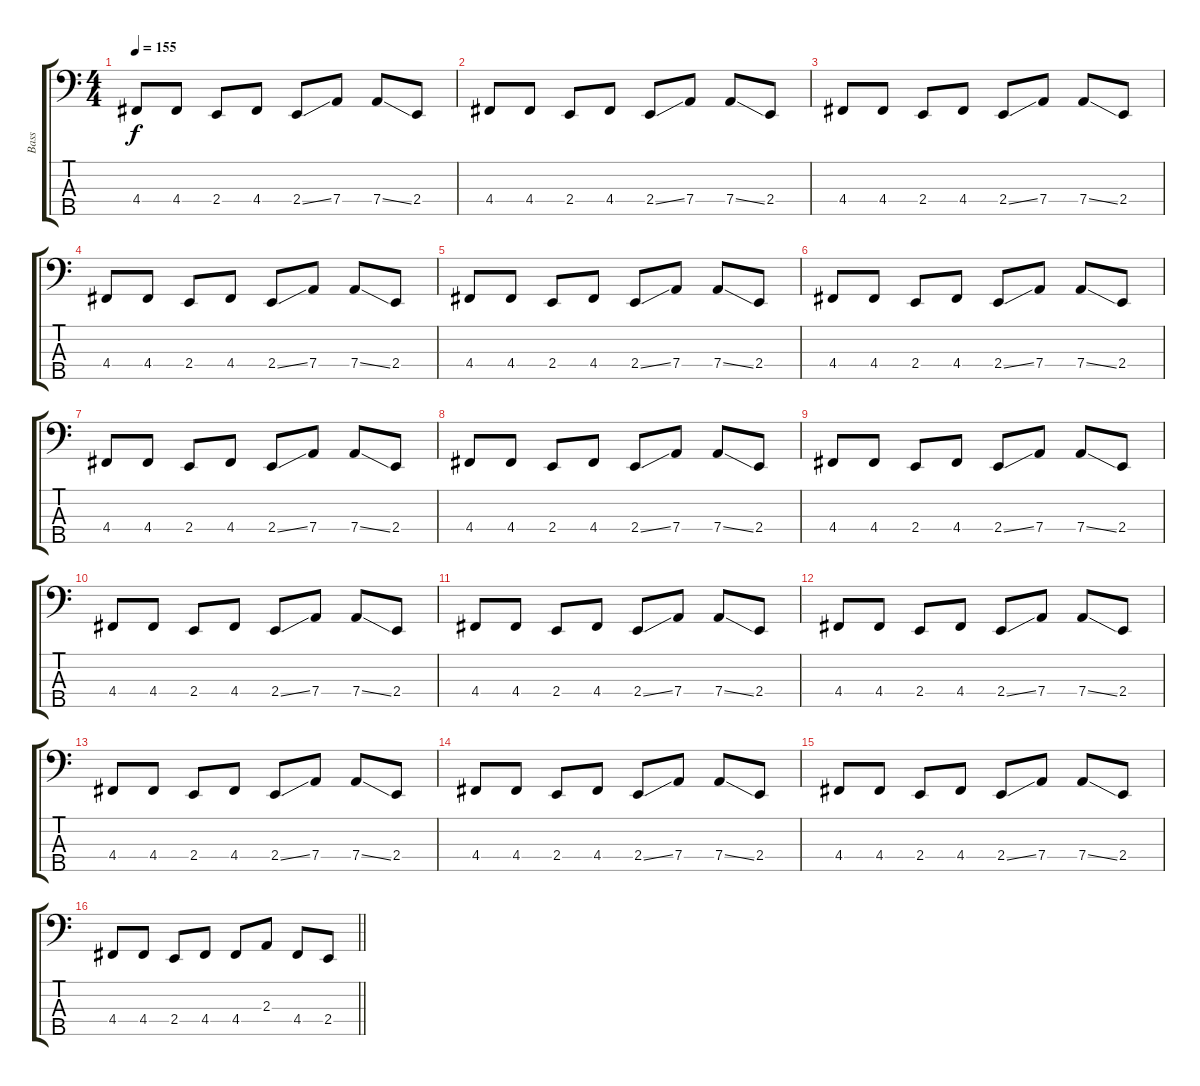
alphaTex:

\track ("Bass" "Bass") {instrument electricbassfinger}
\staff {score tabs}
\tuning (F2 C2 G1 D1 A0) {hide}
\ts (4 4)
\tempo 155
\clef f4
\ks c
4.4.8{dy f} 4.4.8 2.4.8 4.4.8 2.4{ss}.8 7.4.8 7.4{ss}.8 2.4.8 |
4.4.8 4.4.8 2.4.8 4.4.8 2.4{ss}.8 7.4.8 7.4{ss}.8 2.4.8 |
4.4.8 4.4.8 2.4.8 4.4.8 2.4{ss}.8 7.4.8 7.4{ss}.8 2.4.8 |
4.4.8 4.4.8 2.4.8 4.4.8 2.4{ss}.8 7.4.8 7.4{ss}.8 2.4.8 |
4.4.8 4.4.8 2.4.8 4.4.8 2.4{ss}.8 7.4.8 7.4{ss}.8 2.4.8 |
4.4.8 4.4.8 2.4.8 4.4.8 2.4{ss}.8 7.4.8 7.4{ss}.8 2.4.8 |
4.4.8 4.4.8 2.4.8 4.4.8 2.4{ss}.8 7.4.8 7.4{ss}.8 2.4.8 |
4.4.8 4.4.8 2.4.8 4.4.8 2.4{ss}.8 7.4.8 7.4{ss}.8 2.4.8 |
4.4.8 4.4.8 2.4.8 4.4.8 2.4{ss}.8 7.4.8 7.4{ss}.8 2.4.8 |
4.4.8 4.4.8 2.4.8 4.4.8 2.4{ss}.8 7.4.8 7.4{ss}.8 2.4.8 |
4.4.8 4.4.8 2.4.8 4.4.8 2.4{ss}.8 7.4.8 7.4{ss}.8 2.4.8 |
4.4.8 4.4.8 2.4.8 4.4.8 2.4{ss}.8 7.4.8 7.4{ss}.8 2.4.8 |
4.4.8 4.4.8 2.4.8 4.4.8 2.4{ss}.8 7.4.8 7.4{ss}.8 2.4.8 |
4.4.8 4.4.8 2.4.8 4.4.8 2.4{ss}.8 7.4.8 7.4{ss}.8 2.4.8 |
4.4.8 4.4.8 2.4.8 4.4.8 2.4{ss}.8 7.4.8 7.4{ss}.8 2.4.8 |
\barLineRight lightlight
4.4.8 4.4.8 2.4.8 4.4.8 4.4.8 2.3.8 4.4.8 2.4.8
